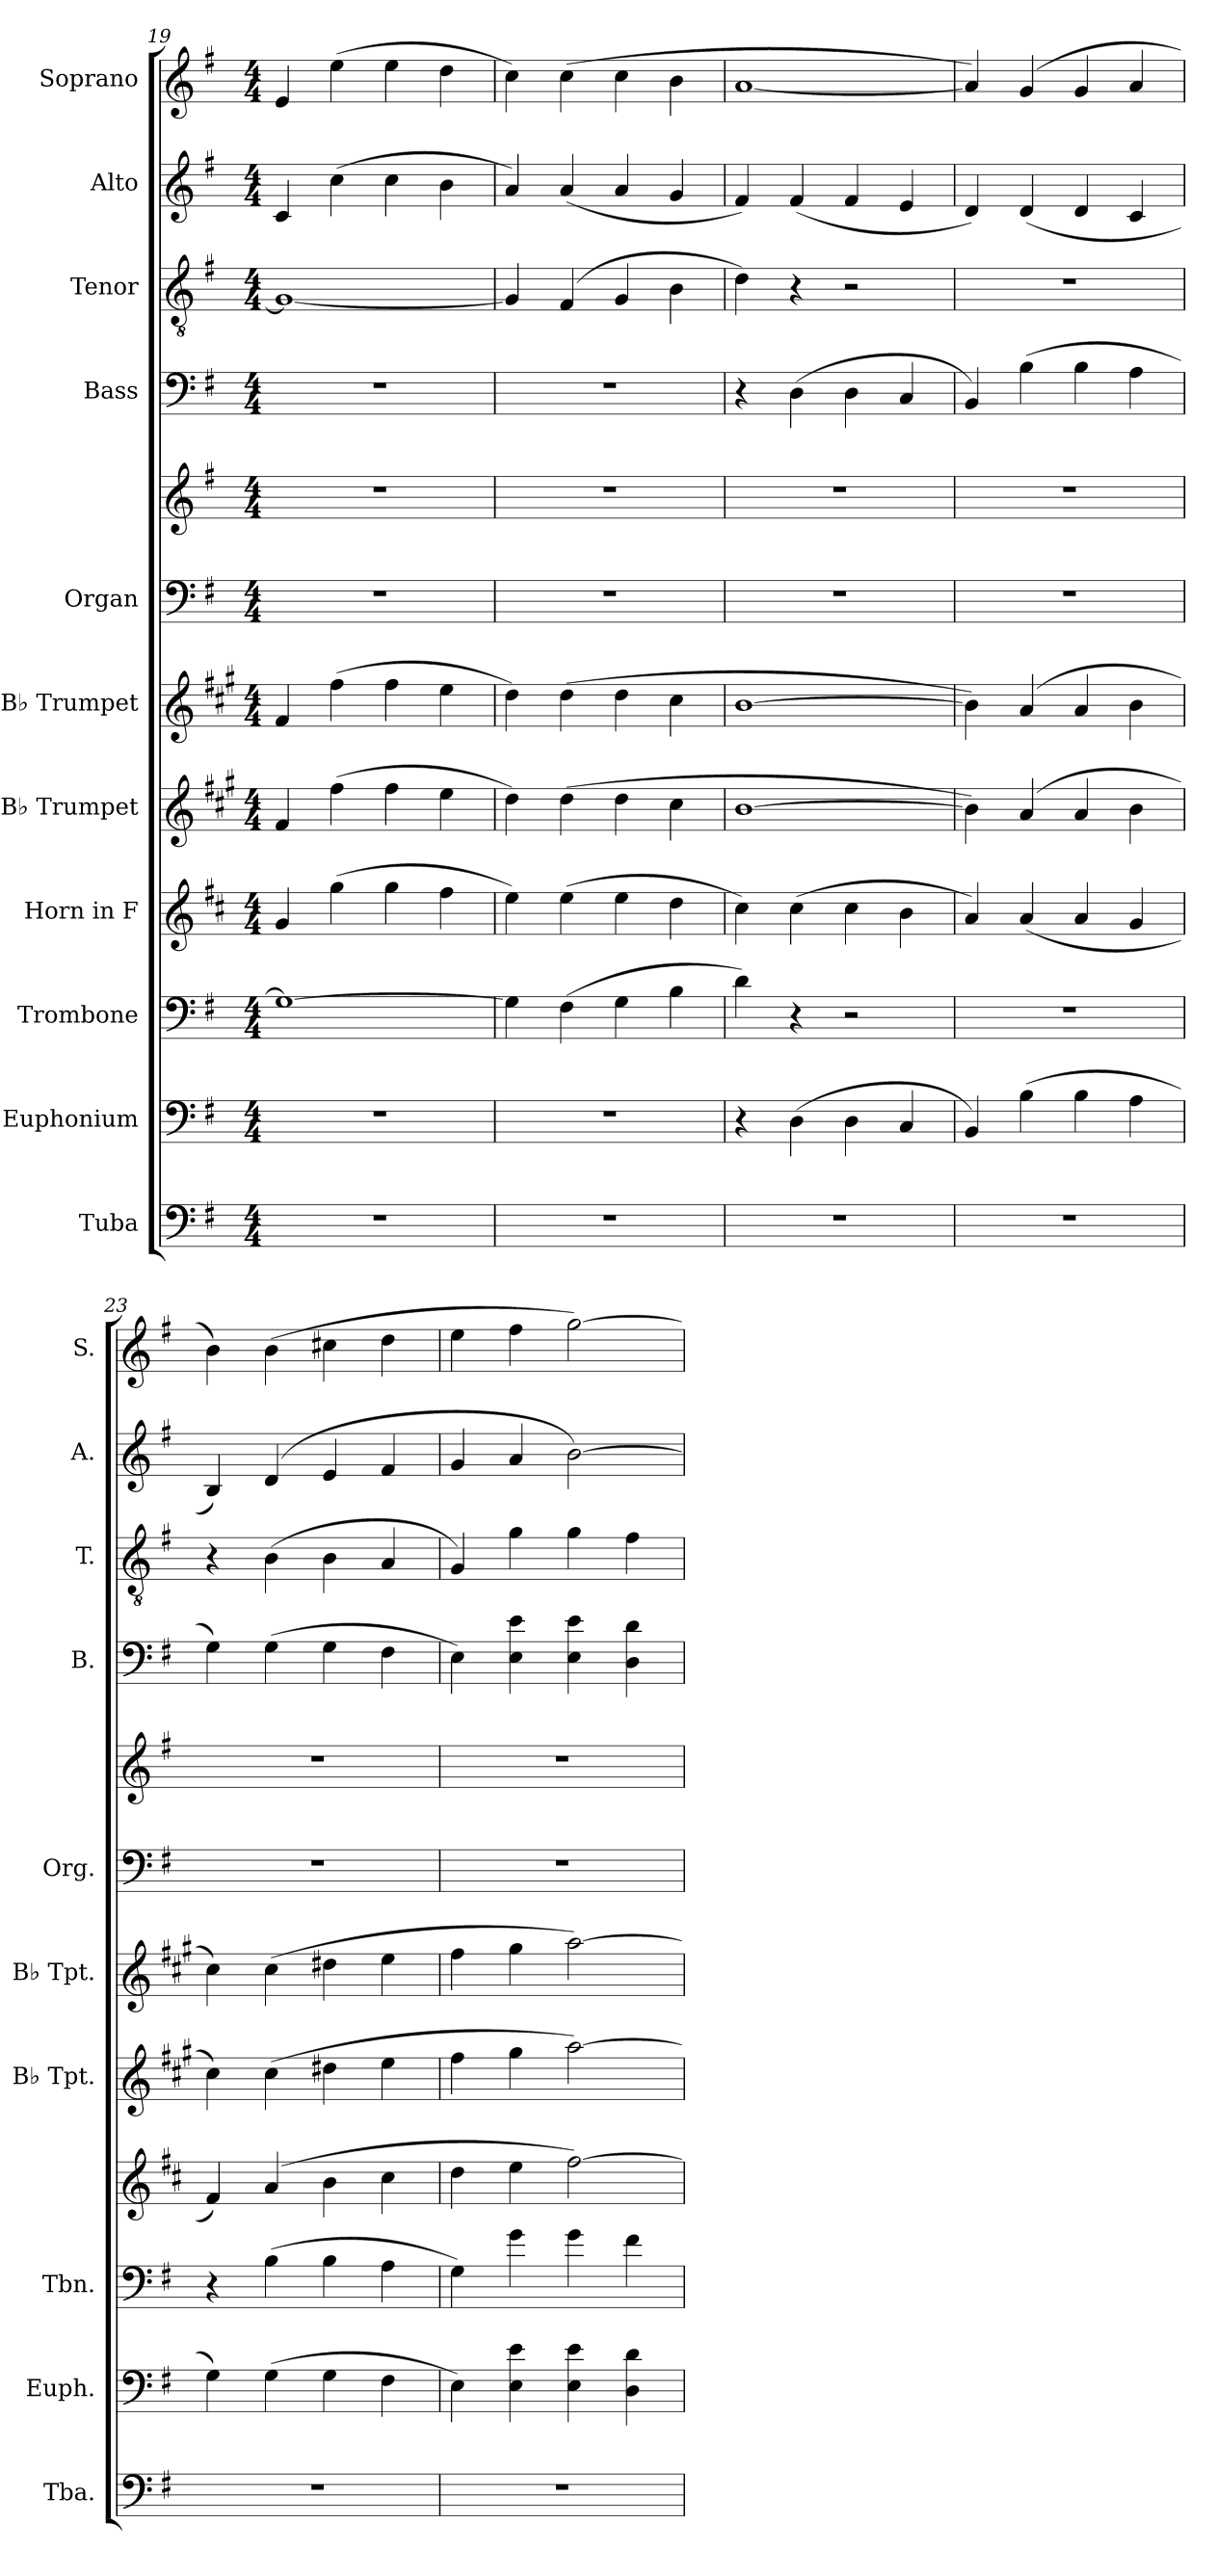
**kern	**kern	**kern	**kern	**kern	**kern	**kern	**kern	**kern	**kern	**kern	**kern
*part11	*part10	*part9	*part8	*part7	*part6	*part5	*part5	*part4	*part3	*part2	*part1
*staff12	*staff11	*staff10	*staff9	*staff8	*staff7	*staff6	*staff5	*staff4	*staff3	*staff2	*staff1
*I"Tuba	*I"Euphonium	*I"Trombone	*I"Horn in F	*I"B♭ Trumpet	*I"B♭ Trumpet	*I"Organ	*	*I"Bass	*I"Tenor	*I"Alto	*I"Soprano
*I'Tba.	*I'Euph.	*I'Tbn.	*	*I'B♭ Tpt.	*I'B♭ Tpt.	*I'Org.	*	*I'B.	*I'T.	*I'A.	*I'S.
*clefF4	*clefF4	*clefF4	*clefG2	*clefG2	*clefG2	*clefF4	*clefG2	*clefF4	*clefGv2	*clefG2	*clefG2
*	*	*	*ITrd4c7	*ITrd1c2	*ITrd1c2	*	*	*	*	*	*
*k[f#]	*k[f#]	*k[f#]	*k[f#]	*k[f#]	*k[f#]	*k[f#]	*k[f#]	*k[f#]	*k[f#]	*k[f#]	*k[f#]
*M4/4	*M4/4	*M4/4	*M4/4	*M4/4	*M4/4	*M4/4	*M4/4	*M4/4	*M4/4	*M4/4	*M4/4
=19	=19	=19	=19	=19	=19	=19	=19	=19	=19	=19	=19
1r	1r	1G_	4c/	4e/	4e/	1r	1r	1r	1G_	4c/	4e/
.	.	.	(>4cc\	(>4ee\	(>4ee\	.	.	.	.	(>4cc\	(>4ee\
.	.	.	4cc\	4ee\	4ee\	.	.	.	.	4cc\	4ee\
.	.	.	4b\	4dd\	4dd\	.	.	.	.	4b\	4dd\
=20	=20	=20	=20	=20	=20	=20	=20	=20	=20	=20	=20
1r	1r	4G\]	4a\)	4cc\)	4cc\)	1r	1r	1r	4G/]	4a/)	4cc\)
.	.	(>4F#\	(>4a\	(>4cc\	(>4cc\	.	.	.	(>4F#/	(<4a/	(>4cc\
.	.	4G\	4a\	4cc\	4cc\	.	.	.	4G/	4a/	4cc\
.	.	4B\	4g\	4b\	4b\	.	.	.	4B\	4g/	4b\
=21	=21	=21	=21	=21	=21	=21	=21	=21	=21	=21	=21
1r	4r	4d\)	4f#\)	[1a	[1a	1r	1r	4r	4d\)	4f#/)	[1a
.	(>4D\	4r	(>4f#\	.	.	.	.	(>4D\	4r	(<4f#/	.
.	4D\	2r	4f#\	.	.	.	.	4D\	2r	4f#/	.
.	4C/	.	4e\	.	.	.	.	4C/	.	4e/	.
=22	=22	=22	=22	=22	=22	=22	=22	=22	=22	=22	=22
1r	4BB/)	1r	4d/)	4a\])	4a\])	1r	1r	4BB/)	1r	4d/)	4a/])
.	(>4B\	.	(<4d/	(>4g/	(>4g/	.	.	(>4B\	.	(<4d/	(<4g/
.	4B\	.	4d/	4g/	4g/	.	.	4B\	.	4d/	4g/
.	4A\	.	4c/	4a\	4a\	.	.	4A\	.	4c/	4a/
=23	=23	=23	=23	=23	=23	=23	=23	=23	=23	=23	=23
1r	4G\)	4r	4B/)	4b\)	4b\)	1r	1r	4G\)	4r	4B/)	4b\)
.	(>4G\	(>4B\	(>4d/	(>4b\	(>4b\	.	.	(>4G\	(>4B\	(>4d/	(>4b\
.	4G\	4B\	4e\	4cc#X\	4cc#X\	.	.	4G\	4B\	4e/	4cc#X\
.	4F#\	4A\	4f#\	4dd\	4dd\	.	.	4F#\	4A/	4f#/	4dd\
=24	=24	=24	=24	=24	=24	=24	=24	=24	=24	=24	=24
1r	4E\)	4G\)	4g\	4ee\	4ee\	1r	1r	4E\)	4G/)	4g/	4ee\
.	4E\ 4e\	4g\	4a\	4ff#\	4ff#\	.	.	4E\ 4e\	4g\	4a/	4ff#\
.	4E\ 4e\	4g\	[2b\)	[2gg\)	[2gg\)	.	.	4E\ 4e\	4g\	[2b\)	[2gg\)
.	4D\ 4d\	4f#\	.	.	.	.	.	4D\ 4d\	4f#\	.	.
=	=	=	=	=	=	=	=	=	=	=	=
*-	*-	*-	*-	*-	*-	*-	*-	*-	*-	*-	*-
